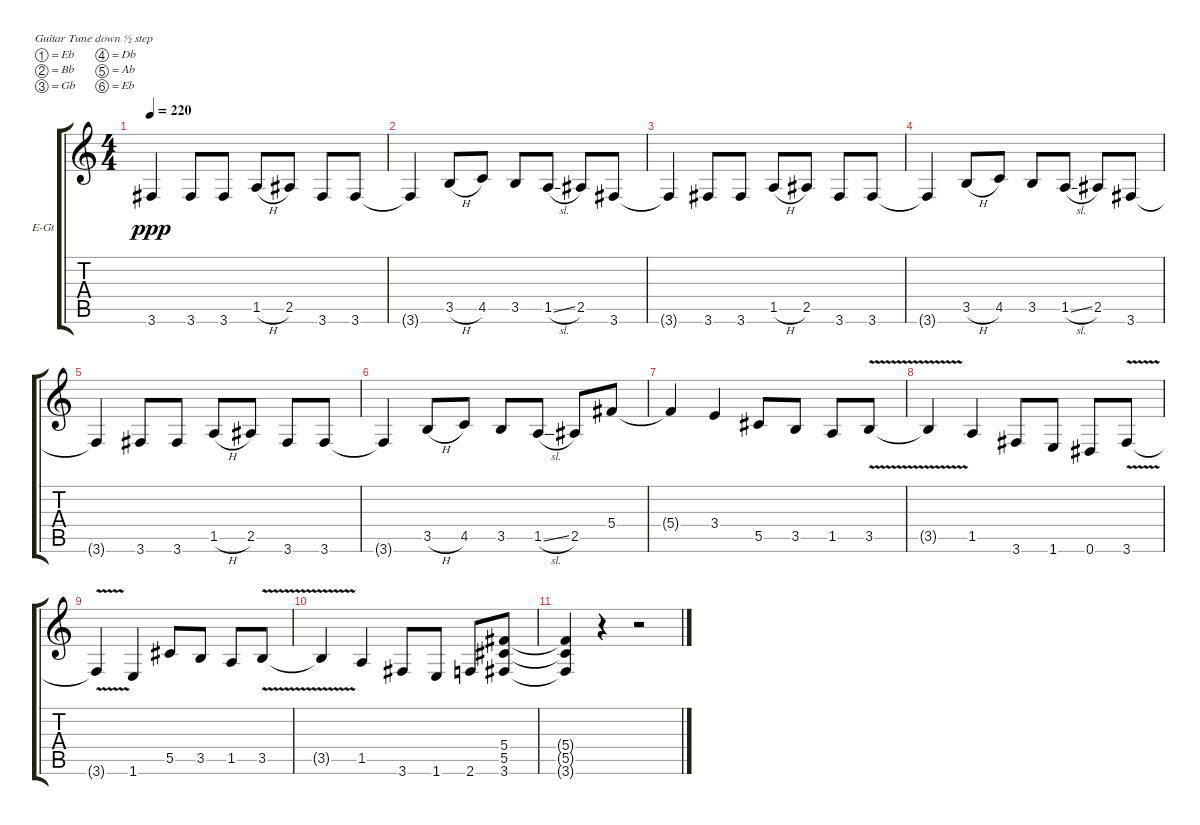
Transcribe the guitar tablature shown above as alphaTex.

\bracketExtendMode groupsimilarinstruments
\firstSystemTrackNameOrientation horizontal
\otherSystemsTrackNameOrientation horizontal
\track ("Guitar 1" "E-Gt") {instrument acousticgrandpiano}
\staff {score tabs}
\tuning (Eb4 Bb3 Gb3 Db3 Ab2 Eb2)
\displaytranspose 12
\ts (4 4)
\tempo 220
\clef g2
\ks c
3.6{t}.4{dy ppp} 3.6.8 3.6.8 1.5{h}.8 2.5.8 3.6.8 3.6.8 |
3.6{t}.4 3.5{h}.8 4.5.8 3.5.8 1.5{sl}.8 2.5.8 3.6.8 |
3.6{t}.4 3.6.8 3.6.8 1.5{h}.8 2.5.8 3.6.8 3.6.8 |
3.6{t}.4 3.5{h}.8 4.5.8 3.5.8 1.5{sl}.8 2.5.8 3.6.8 |
3.6{t}.4 3.6.8 3.6.8 1.5{h}.8 2.5.8 3.6.8 3.6.8 |
3.6{t}.4 3.5{h}.8 4.5.8 3.5.8 1.5{sl}.8 2.5.8 5.4.8 |
5.4{t}.4 3.4.4 5.5.8 3.5.8 1.5.8 3.5{v}.8 |
3.5{t}.4 1.5.4 3.6.8 1.6.8 0.6.8 3.6{v}.8 |
3.6{t}.4 1.6.4 5.5.8 3.5.8 1.5.8 3.5{v}.8 |
3.5{t}.4 1.5.4 3.6.8 1.6.8 2.6.8 (5.4 5.5 3.6).8 |
(5.4{t} 5.5{t} 3.6{t}).4 r.4 r.2
